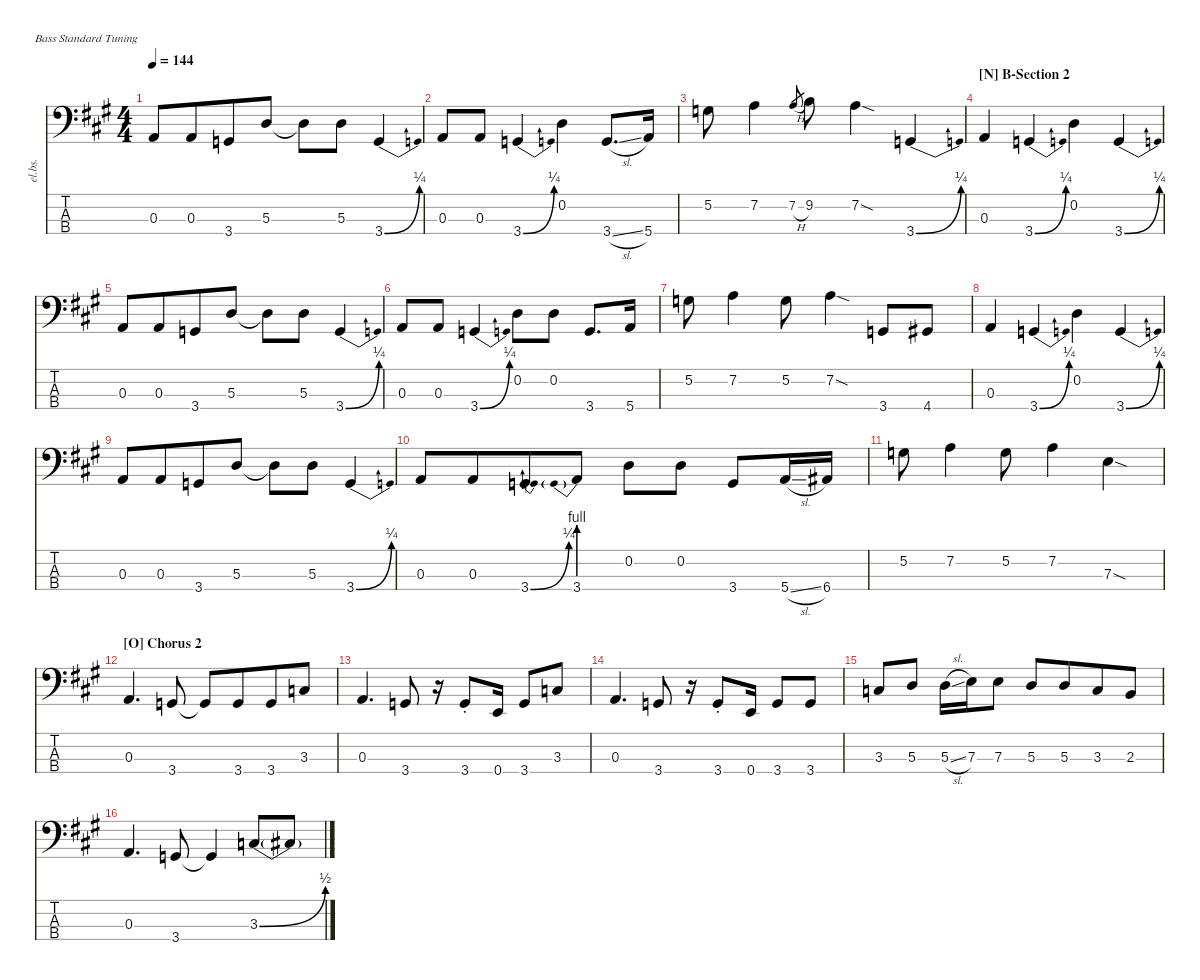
\defaultSystemsLayout 4
\hideDynamics
\bracketExtendMode nobrackets
\track ("E.Bass" "el.bs.") {instrument electricbassfinger}
\staff {score tabs}
\tuning (G2 D2 A1 E1)
\ts (4 4)
\tempo 144
\clef f4
\ks a
0.3{acc forcenatural}.8{dy mf} 0.3{acc forcenatural}.8{beam merge} 3.4{acc forcenatural}.8 5.3{acc forcenatural}.8 5.3{t acc forcenatural}.8 5.3{acc forcenatural}.8 3.4{be (bend 0 0 59.4 1) acc forcenatural}.4 |
0.3{acc forcenatural}.8 0.3{acc forcenatural}.8 3.4{be (bend 0 0 59.4 1) acc forcenatural}.4 0.2{acc forcenatural}.4 3.4{sl acc forcenatural}.8{d} 5.4{acc forcenatural}.16 |
5.2{acc forcenatural}.8 7.2{acc forcenatural}.4 7.2{h acc forcenatural}.8{gr} 9.2{acc forcenatural}.8 7.2{sod acc forcenatural}.4 3.4{be (bend 0 0 59.4 1) acc forcenatural}.4 |
\section ("N" "B-Section 2")
0.3{acc forcenatural}.4 3.4{be (bend 0 0 59.4 1) acc forcenatural}.4 0.2{acc forcenatural}.4 3.4{be (bend 0 0 59.4 1) acc forcenatural}.4 |
0.3{acc forcenatural}.8 0.3{acc forcenatural}.8{beam merge} 3.4{acc forcenatural}.8 5.3{acc forcenatural}.8 5.3{t acc forcenatural}.8 5.3{acc forcenatural}.8 3.4{be (bend 0 0 59.4 1) acc forcenatural}.4 |
0.3{acc forcenatural}.8 0.3{acc forcenatural}.8 3.4{be (bend 0 0 59.4 1) acc forcenatural}.4 0.2{acc forcenatural}.8 0.2{acc forcenatural}.8 3.4{acc forcenatural}.8{d} 5.4{acc forcenatural}.16 |
5.2{acc forcenatural}.8 7.2{acc forcenatural}.4 5.2{acc forcenatural}.8 7.2{sod acc forcenatural}.4 3.4{acc forcenatural}.8 4.4{acc #}.8 |
0.3{acc forcenatural}.4 3.4{be (bend 0 0 59.4 1) acc forcenatural}.4 0.2{acc forcenatural}.4 3.4{be (bend 0 0 59.4 1) acc forcenatural}.4 |
0.3{acc forcenatural}.8 0.3{acc forcenatural}.8{beam merge} 3.4{acc forcenatural}.8 5.3{acc forcenatural}.8 5.3{t acc forcenatural}.8 5.3{acc forcenatural}.8 3.4{be (bend 0 0 59.4 1) acc forcenatural}.4 |
0.3{acc forcenatural}.8 0.3{acc forcenatural}.8{beam merge} 3.4{be (bend 0 0 59.4 1) acc forcenatural}.8 3.4{be (prebend 0 4 60 4)}.8 0.2{acc forcenatural}.8 0.2{acc forcenatural}.8 3.4{acc forcenatural}.8 5.4{sl acc forcenatural}.16 6.4{acc #}.16 |
5.2{acc forcenatural}.8 7.2{acc forcenatural}.4 5.2{acc forcenatural}.8 7.2{acc forcenatural}.4 7.3{sod acc forcenatural}.4 |
\section ("O" "Chorus 2")
0.3{acc forcenatural}.4{d} 3.4{acc forcenatural}.8 3.4{t acc forcenatural}.8 3.4{acc forcenatural}.8{beam merge} 3.4{acc forcenatural}.8 3.3{acc forcenatural}.8 |
0.3{acc forcenatural}.4{d} 3.4{acc forcenatural}.8 r.16 3.4{st acc forcenatural}.8 0.4{acc forcenatural}.16 3.4{acc forcenatural}.8 3.3{acc forcenatural}.8 |
0.3{acc forcenatural}.4{d} 3.4{acc forcenatural}.8 r.16 3.4{st acc forcenatural}.8 0.4{acc forcenatural}.16 3.4{acc forcenatural}.8 3.4{acc forcenatural}.8 |
3.3{acc forcenatural}.8 5.3{acc forcenatural}.8 5.3{sl acc forcenatural}.16 7.3{acc forcenatural}.16 7.3{acc forcenatural}.8 5.3{acc forcenatural}.8 5.3{acc forcenatural}.8{beam merge} 3.3{acc forcenatural}.8 2.3{acc forcenatural}.8 |
0.3{acc forcenatural}.4{d} 3.4{acc forcenatural}.8 3.4{t acc forcenatural}.4 3.3{be (bend 0 0 59.4 2) acc forcenatural}.8 3.3{t}.8
